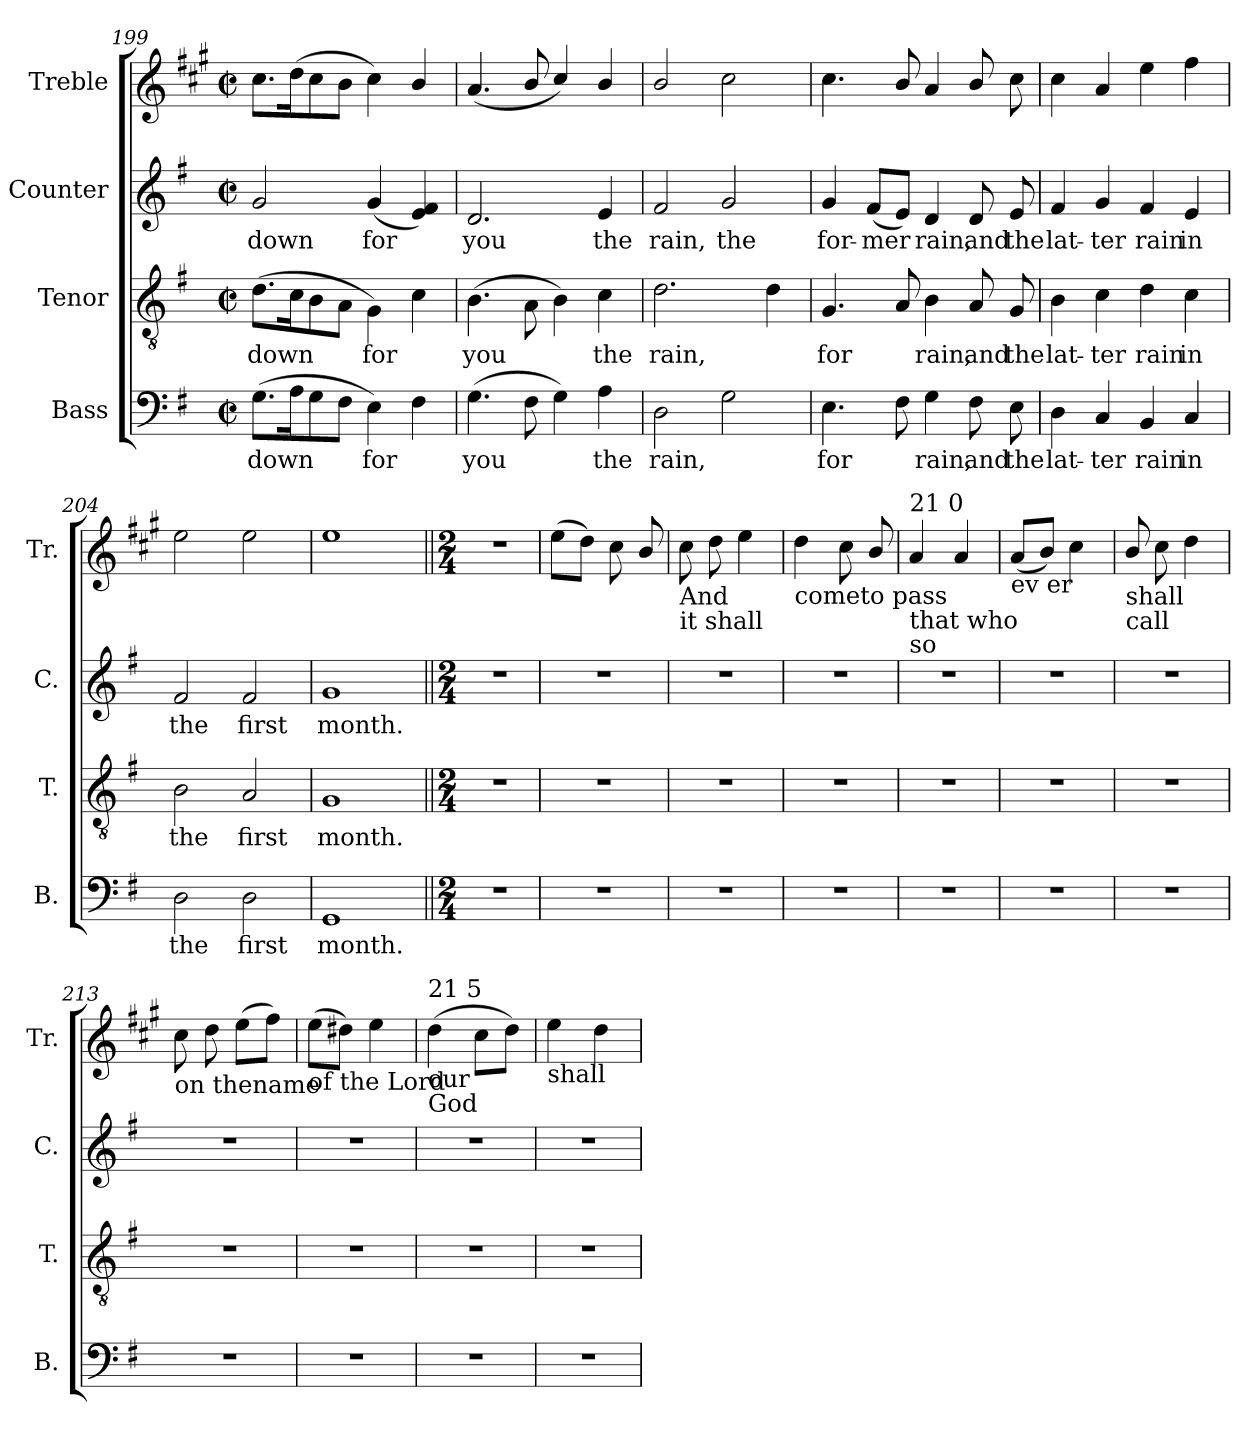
**kern	**text	**kern	**text	**kern	**text	**kern
*part4	*part4	*part3	*part3	*part2	*part2	*part1
*staff4	*staff4	*staff3	*staff3	*staff2	*staff2	*staff1
*I"Bass	*	*I"Tenor	*	*I"Counter	*	*I"Treble
*I'B.	*	*I'T.	*	*I'C.	*	*I'Tr.
*clefF4	*	*clefGv2	*	*clefG2	*	*clefG2
*	*	*	*	*	*	*ITrd1c2
*k[f#]	*	*k[f#]	*	*k[f#]	*	*k[f#]
*G:	*	*G:	*	*G:	*	*G:
*M2/2	*	*M2/2	*	*M2/2	*	*M2/2
*met(c|)	*	*met(c|)	*	*met(c|)	*	*met(c|)
=199	=199	=199	=199	=199	=199	=199
!	!LO:LY:a:cj	!	!LO:LY:a:cj	!	!LO:LY:b:cj	!
(>8.G\L	down	(>8.d\L	down	2g/	down	8.b\L
!	!LO:LY:a:cj	!	!LO:LY:a:cj	!	!	!
16A\	.	16c\	.	.	.	(>16cc\
!	!LO:LY:a:cj	!	!LO:LY:a:cj	!	!	!
8G\	.	8B\	.	.	.	8b\
!	!LO:LY:a:cj	!	!LO:LY:a:cj	!	!	!
8F#\J	.	8A\J	.	.	.	8a\J
!	!LO:LY:a:cj	!	!LO:LY:a:cj	!	!LO:LY:b:cj	!
4E\)	for	4G\)	for	(<4g/	for	4b\)
!	!LO:LY:a:cj	!	!LO:LY:a:cj	!	!LO:LY:b:cj	!
4F#\	.	4c\	.	4f#/< 4e/<)	.	4a/
=200	=200	=200	=200	=200	=200	=200
!	!LO:LY:a:cj	!	!LO:LY:a:cj	!	!LO:LY:b:cj	!
(>4.G\	you	(>4.B\	you	2.d/	you	(<4.g/
!	!LO:LY:a:cj	!	!LO:LY:a:cj	!	!	!
8F#\	.	8A\	.	.	.	8a/
!	!LO:LY:a:cj	!	!LO:LY:a:cj	!	!	!
4G\)	.	4B\)	.	.	.	4b/)
!	!LO:LY:a:cj	!	!LO:LY:a:cj	!	!LO:LY:b:cj	!
4A\	the	4c\	the	4e/	the	4a/
=201	=201	=201	=201	=201	=201	=201
!	!LO:LY:a:cj	!	!LO:LY:a:cj	!	!LO:LY:b:cj	!
2D\	rain,	2.d\	rain,	2f#/	rain,	2a/
!	!LO:LY:a:cj	!	!	!	!LO:LY:b:cj	!
2G\	.	.	.	2g/	the	2b\
!	!	!	!LO:LY:a:cj	!	!	!
.	.	4d\	.	.	.	.
=202	=202	=202	=202	=202	=202	=202
!	!LO:LY:a:cj	!	!LO:LY:a:cj	!	!LO:LY:b:cj	!
4.E\	for-	4.G/	for-	4g/	for-	4.b\
!	!	!	!	!	!LO:LY:b:cj	!
.	.	.	.	(<8f#/L	-mer	.
!	!LO:LY:a:cj	!	!LO:LY:a:cj	!	!LO:LY:b:cj	!
8F#\	--	8A/	--	8e/J)	.	8a/
!	!LO:LY:a:cj	!	!LO:LY:a:cj	!	!LO:LY:b:cj	!
4G\	-rain,	4B\	-rain,	4d/	rain,	4g/
!	!LO:LY:a:cj	!	!LO:LY:a:cj	!	!LO:LY:b:cj	!
8F#\	and	8A/	and	8d/	and	8a/
!	!LO:LY:a:cj	!	!LO:LY:a:cj	!	!LO:LY:b:cj	!
8E\	the	8G/	the	8e/	the	8b\
!!LO:LB:g=z
=203	=203	=203	=203	=203	=203	=203
!	!LO:LY:a:cj	!	!LO:LY:a:cj	!	!LO:LY:b:cj	!
4D\	lat-	4B\	lat-	4f#/	lat-	4b\
!	!LO:LY:a:cj	!	!LO:LY:a:cj	!	!LO:LY:b:cj	!
4C/	-ter	4c\	-ter	4g/	-ter	4g/
!	!LO:LY:a:cj	!	!LO:LY:a:cj	!	!LO:LY:b:cj	!
4BB/	rain	4d\	rain	4f#/	rain	4dd\
!	!LO:LY:a:cj	!	!LO:LY:a:cj	!	!LO:LY:b:cj	!
4C/	in	4c\	in	4e/	in	4ee\
=204	=204	=204	=204	=204	=204	=204
!	!LO:LY:a:cj	!	!LO:LY:a:cj	!	!LO:LY:b:cj	!
2D\	the	2B\	the	2f#/	the	2dd\
!	!LO:LY:a:cj	!	!LO:LY:a:cj	!	!LO:LY:b:cj	!
2D\	first	2A/	first	2f#/	first	2dd\
=205	=205	=205	=205	=205	=205	=205
!	!LO:LY:a:cj	!	!LO:LY:a:cj	!	!LO:LY:b:cj	!
1GG	month.	1G	month.	1g	month.	1dd
=206||	=206||	=206||	=206||	=206||	=206||	=206||
*M2/4	*	*M2/4	*	*M2/4	*	*M2/4
2r	.	2r	.	2r	.	2r
=207	=207	=207	=207	=207	=207	=207
2r	.	2r	.	2r	.	(>8dd\L
.	.	.	.	.	.	8cc\J)
.	.	.	.	.	.	8b\
.	.	.	.	.	.	8a/
=208	=208	=208	=208	=208	=208	=208
!	!	!	!	!	!	!LO:TX:b:t=And
!	!	!	!	!	!	!LO:TX:b:t=it shall
2r	.	2r	.	2r	.	8b\
.	.	.	.	.	.	8cc\
.	.	.	.	.	.	4dd\
=209	=209	=209	=209	=209	=209	=209
!	!	!	!	!	!	!LO:TX:b:t=cometo pass
2r	.	2r	.	2r	.	4cc\
.	.	.	.	.	.	8b\
.	.	.	.	.	.	8a/
=210	=210	=210	=210	=210	=210	=210
!	!	!	!	!	!	!LO:TX:a:t=21 0
!	!	!	!	!	!	!LO:TX:b:t=that who
!	!	!	!	!	!	!LO:TX:b:t=so
2r	.	2r	.	2r	.	4g/
.	.	.	.	.	.	4g/
=211	=211	=211	=211	=211	=211	=211
!	!	!	!	!	!	!LO:TX:b:t=ev er
2r	.	2r	.	2r	.	(<8g/L
.	.	.	.	.	.	8a/J)
.	.	.	.	.	.	4b\
!!LO:LB:g=z
=212	=212	=212	=212	=212	=212	=212
!	!	!	!	!	!	!LO:TX:b:t=shall
!	!	!	!	!	!	!LO:TX:b:t=call
2r	.	2r	.	2r	.	8a/
.	.	.	.	.	.	8b\
.	.	.	.	.	.	4cc\
=213	=213	=213	=213	=213	=213	=213
!	!	!	!	!	!	!LO:TX:b:t=on thename
2r	.	2r	.	2r	.	8b\
.	.	.	.	.	.	8cc\
.	.	.	.	.	.	(>8dd\L
.	.	.	.	.	.	8ee\J)
=214	=214	=214	=214	=214	=214	=214
!	!	!	!	!	!	!LO:TX:b:t=of the Lord
2r	.	2r	.	2r	.	(>8dd\L
.	.	.	.	.	.	8cc#X\J)
.	.	.	.	.	.	4dd\
=215	=215	=215	=215	=215	=215	=215
!	!	!	!	!	!	!LO:TX:a:t=21 5
!	!	!	!	!	!	!LO:TX:b:t=our
!	!	!	!	!	!	!LO:TX:b:t=God
2r	.	2r	.	2r	.	(>4cc\
.	.	.	.	.	.	8b\L
.	.	.	.	.	.	8cc\J)
=216	=216	=216	=216	=216	=216	=216
!	!	!	!	!	!	!LO:TX:b:t=shall
2r	.	2r	.	2r	.	4dd\
.	.	.	.	.	.	4cc\
=	=	=	=	=	=	=
*-	*-	*-	*-	*-	*-	*-
